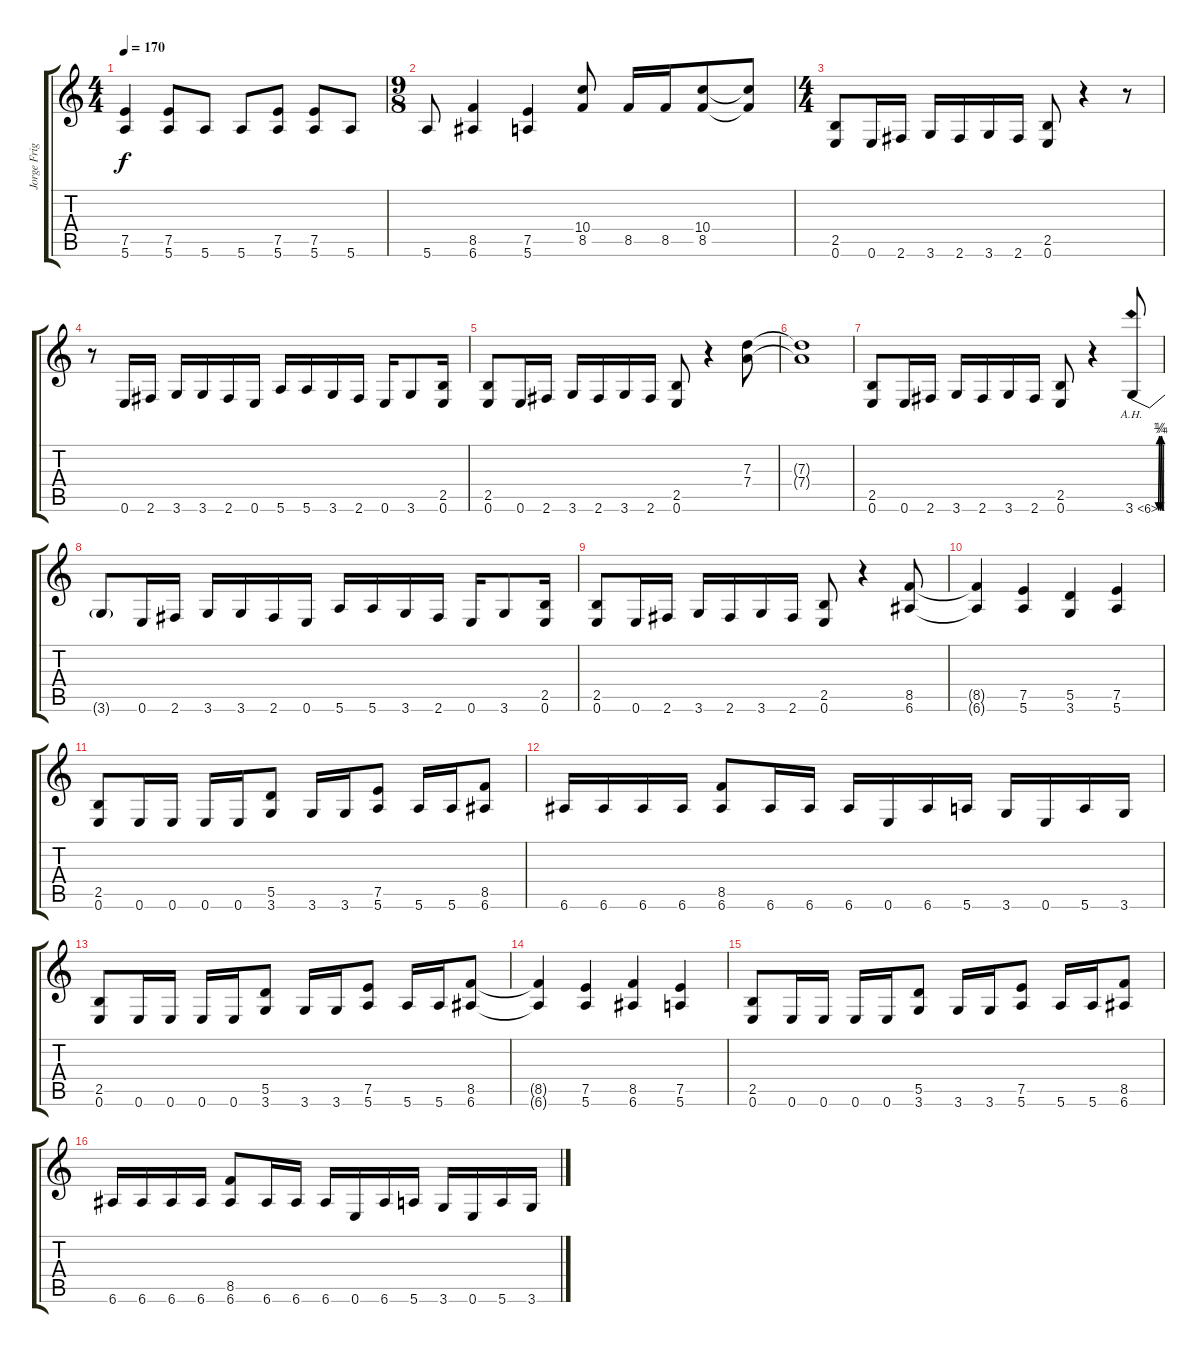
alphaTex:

\track ("Jorge Frigerio Base A" "Jorge Frig") {instrument distortionguitar}
\staff {score tabs}
\tuning (E4 B3 G3 D3 A2 E2) {hide}
\ts (4 4)
\tempo 170
\clef g2
\ks c
(7.5 5.6).4{dy f} (7.5 5.6).8 5.6.8 5.6.8 (7.5 5.6).8 (7.5 5.6).8 5.6.8 |
\ts (9 8)
5.6.8 (8.5 6.6).4 (7.5 5.6).4 (10.4 8.5).8 8.5.16 8.5.16 (10.4 8.5).8 (10.4{t} 8.5{t}).8 |
\ts (4 4)
(2.5 0.6).8 0.6.16 2.6.16 3.6.16 2.6.16 3.6.16 2.6.16 (2.5 0.6).8 r.4 r.8 |
r.8 0.6.16 2.6.16 3.6.16 3.6.16 2.6.16 0.6.16 5.6.16 5.6.16 3.6.16 2.6.16 0.6.16 3.6.8 (2.5 0.6).16 |
(2.5 0.6).8 0.6.16 2.6.16 3.6.16 2.6.16 3.6.16 2.6.16 (2.5 0.6).8 r.4 (7.3 7.4).8 |
(7.3{t} 7.4{t}).1 |
(2.5 0.6).8 0.6.16 2.6.16 3.6.16 2.6.16 3.6.16 2.6.16 (2.5 0.6).8 r.4 3.6{be (custom 0 0 17 1 30 0 45 1 60 0) ah 3}.8 |
3.6{t}.8 0.6.16 2.6.16 3.6.16 3.6.16 2.6.16 0.6.16 5.6.16 5.6.16 3.6.16 2.6.16 0.6.16 3.6.8 (2.5 0.6).16 |
(2.5 0.6).8 0.6.16 2.6.16 3.6.16 2.6.16 3.6.16 2.6.16 (2.5 0.6).8 r.4 (8.5 6.6).8 |
(8.5{t} 6.6{t}).4 (7.5 5.6).4 (5.5 3.6).4 (7.5 5.6).4 |
(2.5 0.6).8 0.6.16 0.6.16 0.6.16 0.6.16 (5.5 3.6).8 3.6.16 3.6.16 (7.5 5.6).8 5.6.16 5.6.16 (8.5 6.6).8 |
6.6.16 6.6.16 6.6.16 6.6.16 (8.5 6.6).8 6.6.16 6.6.16 6.6.16 0.6.16 6.6.16 5.6.16 3.6.16 0.6.16 5.6.16 3.6.16 |
(2.5 0.6).8 0.6.16 0.6.16 0.6.16 0.6.16 (5.5 3.6).8 3.6.16 3.6.16 (7.5 5.6).8 5.6.16 5.6.16 (8.5 6.6).8 |
(8.5{t} 6.6{t}).4 (7.5 5.6).4 (8.5 6.6).4 (7.5 5.6).4 |
(2.5 0.6).8 0.6.16 0.6.16 0.6.16 0.6.16 (5.5 3.6).8 3.6.16 3.6.16 (7.5 5.6).8 5.6.16 5.6.16 (8.5 6.6).8 |
6.6.16 6.6.16 6.6.16 6.6.16 (8.5 6.6).8 6.6.16 6.6.16 6.6.16 0.6.16 6.6.16 5.6.16 3.6.16 0.6.16 5.6.16 3.6.16
